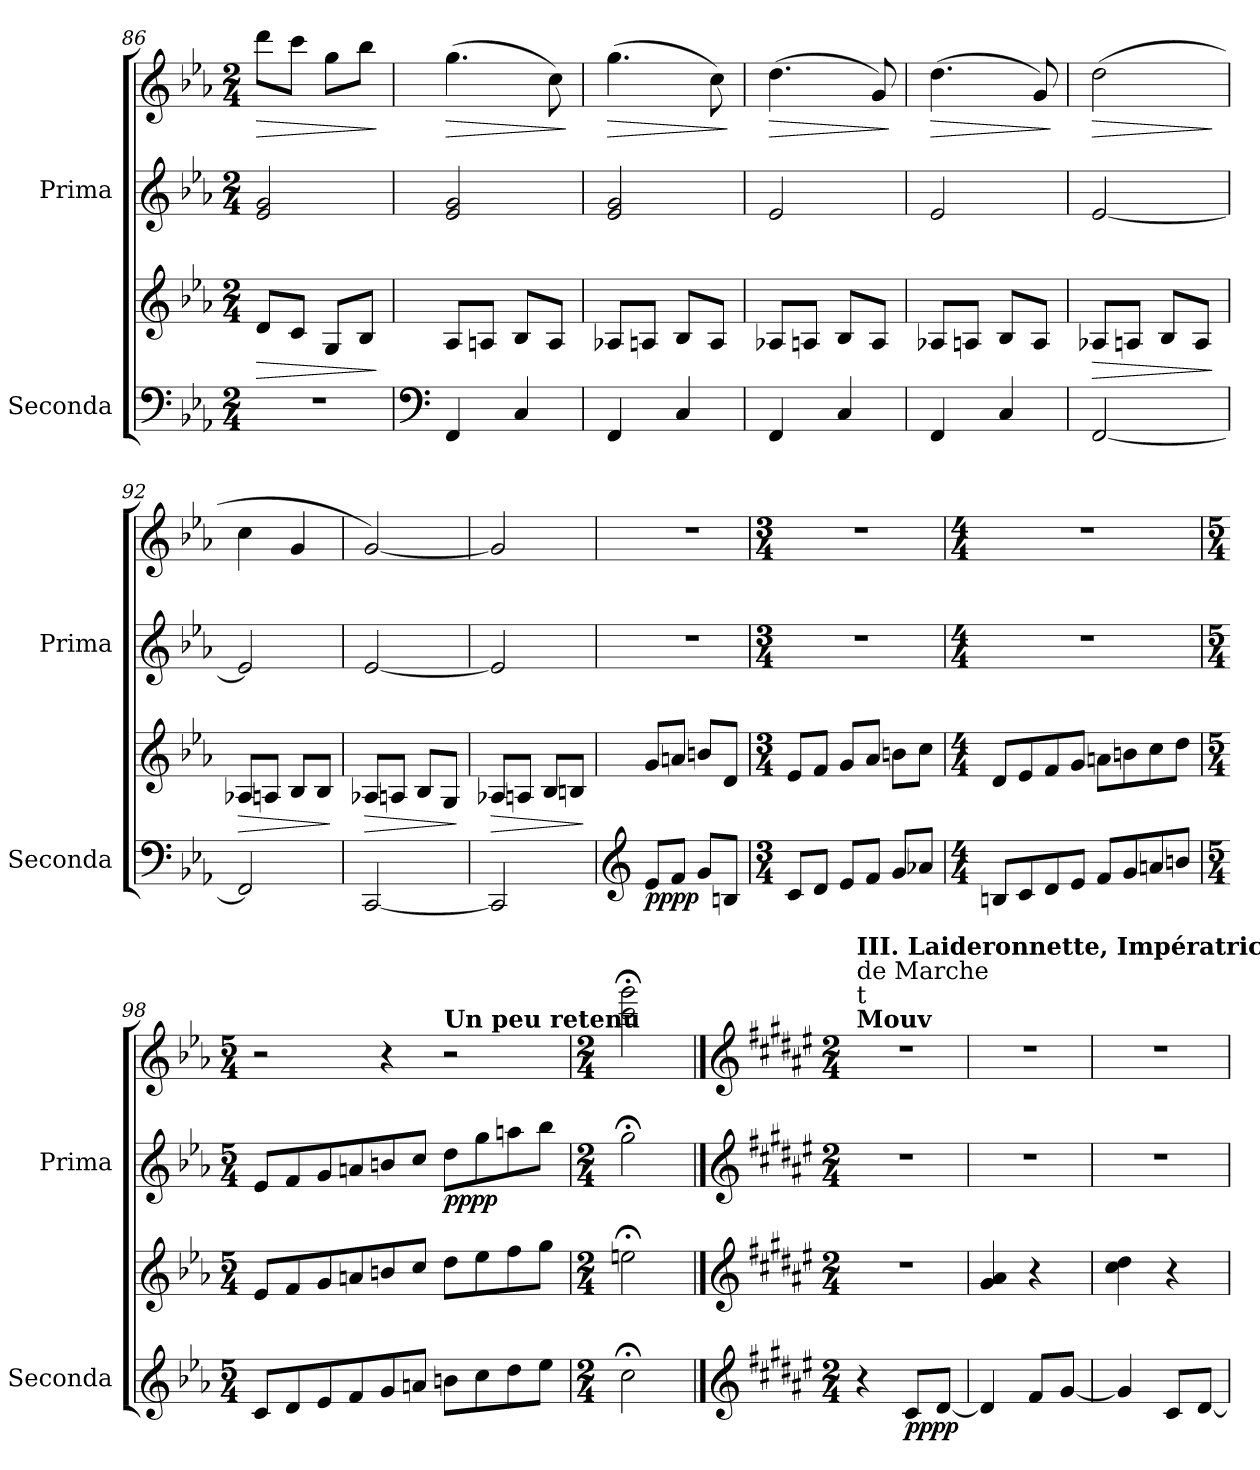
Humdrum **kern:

**kern	**kern	**dynam	**kern	**kern	**dynam
*part2	*part2	*part2	*part1	*part1	*part1
*staff4	*staff3	*staff3/4	*staff2	*staff1	*staff1/2
*I"Seconda	*	*	*I"Prima	*	*
*I'Seconda	*	*	*I'Prima	*	*
*clefF4	*clefG2	*	*clefG2	*clefG2	*
*k[b-e-a-]	*k[b-e-a-]	*	*k[b-e-a-]	*k[b-e-a-]	*
*M2/4	*M2/4	*	*M2/4	*M2/4	*
=86	=86	=86	=86	=86	=86
!	!	!LO:HP:b	!	!	!LO:HP:b
2r	8d/L	>	2e-/ 2g/	8ddd\L	>
.	8c/J	.	.	8ccc\J	.
.	8G/L	.	.	8gg\L	.
.	8B-/J	.	.	8bb-\J	.
.	.	]	.	.	]
!!LO:LB:g=z
=87	=87	=87	=87	=87	=87
*clefF4	*	*	*	*	*
!	!	!	!	!	!LO:HP:b
4FF/	8A-/L	.	2e-/ 2g/	(>4.gg\	>
.	8An/J	.	.	.	.
4C/	8B-/L	.	.	.	.
.	8A/J	.	.	8cc\)	.
.	.	.	.	.	]
=88	=88	=88	=88	=88	=88
!	!	!	!	!	!LO:HP:b
4FF/	8A-X/L	.	2e-/ 2g/	(>4.gg\	>
.	8An/J	.	.	.	.
4C/	8B-/L	.	.	.	.
.	8A/J	.	.	8cc\)	.
.	.	.	.	.	]
=89	=89	=89	=89	=89	=89
!	!	!	!	!	!LO:HP:b
4FF/	8A-X/L	.	2e-/	(>4.dd\	>
.	8An/J	.	.	.	.
4C/	8B-/L	.	.	.	.
.	8A/J	.	.	8g/)	.
.	.	.	.	.	]
=90	=90	=90	=90	=90	=90
!	!	!	!	!	!LO:HP:b
4FF/	8A-X/L	.	2e-/	(>4.dd\	>
.	8An/J	.	.	.	.
4C/	8B-/L	.	.	.	.
.	8A/J	.	.	8g/)	.
.	.	.	.	.	]
=91	=91	=91	=91	=91	=91
!	!	!LO:HP:b	!	!	!LO:HP:b
[2FF/	8A-X/L	>	[2e-/	(>2dd\	>
.	8An/J	.	.	.	.
.	8B-/L	.	.	.	.
.	8A/J	.	.	.	.
.	.	]	.	.	]
=92	=92	=92	=92	=92	=92
!	!	!LO:HP:b	!	!	!
2FF/]	8A-X/L	>	2e-/]	4cc\	.
.	8An/J	.	.	.	.
.	8B-/L	.	.	4g/	.
.	8B-/J	.	.	.	.
.	.	]	.	.	.
!!LO:PB:g=z
=93	=93	=93	=93	=93	=93
!	!	!LO:HP:b	!	!	!
[2CC/	8A-X/L	>	[2e-/	[2g/)	.
.	8An/J	.	.	.	.
.	8B-/L	.	.	.	.
.	8G/J	.	.	.	.
.	.	]	.	.	.
=94	=94	=94	=94	=94	=94
!	!	!LO:HP:b	!	!	!
2CC/]	8A-X/L	>	2e-/]	2g/]	.
.	8An/J	.	.	.	.
.	8B-/L	.	.	.	.
.	8Bn/J	.	.	.	.
.	.	]	.	.	.
=95	=95	=95	=95	=95	=95
*clefG2	*	*	*	*	*
!	!	!LO:DY:b=2	!	!	!
!	!	!LO:DY:n=1:b	!	!	!
8e-/L	8g/L	pp pp	2r	2r	.
8f/J	8an/J	.	.	.	.
8g/L	8bn/L	.	.	.	.
8Bn/J	8d/J	.	.	.	.
=96	=96	=96	=96	=96	=96
*M3/4	*M3/4	*	*M3/4	*M3/4	*
8c/L	8e-/L	.	2.r	2.r	.
8d/J	8f/J	.	.	.	.
8e-/L	8g/L	.	.	.	.
8f/J	8a-/J	.	.	.	.
8g/L	8bn\L	.	.	.	.
8a-X/J	8cc\J	.	.	.	.
!!LO:LB:g=z
=97	=97	=97	=97	=97	=97
*M4/4	*M4/4	*	*M4/4	*M4/4	*
8Bn/L	8d/L	.	1r	1r	.
8c/	8e-/	.	.	.	.
8d/	8f/	.	.	.	.
8e-/J	8g/J	.	.	.	.
8f/L	8an\L	.	.	.	.
8g/	8bn\	.	.	.	.
8an/	8cc\	.	.	.	.
8bn/J	8dd\J	.	.	.	.
=98	=98	=98	=98	=98	=98
*M5/4	*M5/4	*	*M5/4	*M5/4	*
8c/L	8e-/L	.	8e-/L	2r	.
8d/	8f/	.	8f/	.	.
8e-/	8g/	.	8g/	.	.
8f/	8an/	.	8an/	.	.
8g/	8bn/	.	8bn/	4r	.
8an/J	8cc/J	.	8cc/J	.	.
!	!	!	!	!LO:TX:a:B:t=Un peu retenu	!
!	!	!	!	!	!LO:DY:b=2
!	!	!	!	!	!LO:DY:n=1:b
8bn\L	8dd\L	.	8dd\L	2r	pp pp
8cc\	8ee-\	.	8gg\	.	.
8dd\	8ff\	.	8aan\	.	.
8ee-\J	8gg\J	.	8bb-\J	.	.
=99	=99	=99	=99	=99	=99
*M2/4	*M2/4	*	*M2/4	*M2/4	*
2cc;<\	2een;<\	.	2gg;<\	2ccc\;< 2ggg\;<	.
!!LO:LB:g=z
==100	==100	==100	==100	==100	==100
*clefG2	*clefG2	*	*clefG2	*clefG2	*
*k[f#c#g#d#a#e#]	*k[f#c#g#d#a#e#]	*	*k[f#c#g#d#a#e#]	*k[f#c#g#d#a#e#]	*
*M2/4	*M2/4	*	*M2/4	*M2/4	*
*	*	*	*	*MM116	*
*	*^	*	*	*	*
!	!	!	!	!	!LO:TX:a:B:t=Mouv	!
!	!	!	!	!	!LO:TX:a:t=t	!
!	!	!	!	!	!LO:TX:a:t=de Marche	!
!	!	!	!	!	!LO:TX:a:B:t=III. Laideronnette, Impératrice des Pagodes	!
4r	2r	4ryy	.	2r	2r	.
!	!	!	!LO:DY:b=2	!	!	!
!	!	!	!LO:DY:n=1:b	!	!	!
8c#/L	.	4ryy	pp pp	.	.	.
[8d#/J	.	.	.	.	.	.
*	*v	*v	*	*	*	*
=101	=101	=101	=101	=101	=101
4d#/]	4g#/ 4a#/	.	2r	2r	.
8f#/L	4r	.	.	.	.
[8g#/J	.	.	.	.	.
=102	=102	=102	=102	=102	=102
4g#/]	4cc#\ 4dd#\	.	2r	2r	.
8c#/L	4r	.	.	.	.
[8d#/J	.	.	.	.	.
=	=	=	=	=	=
*-	*-	*-	*-	*-	*-
